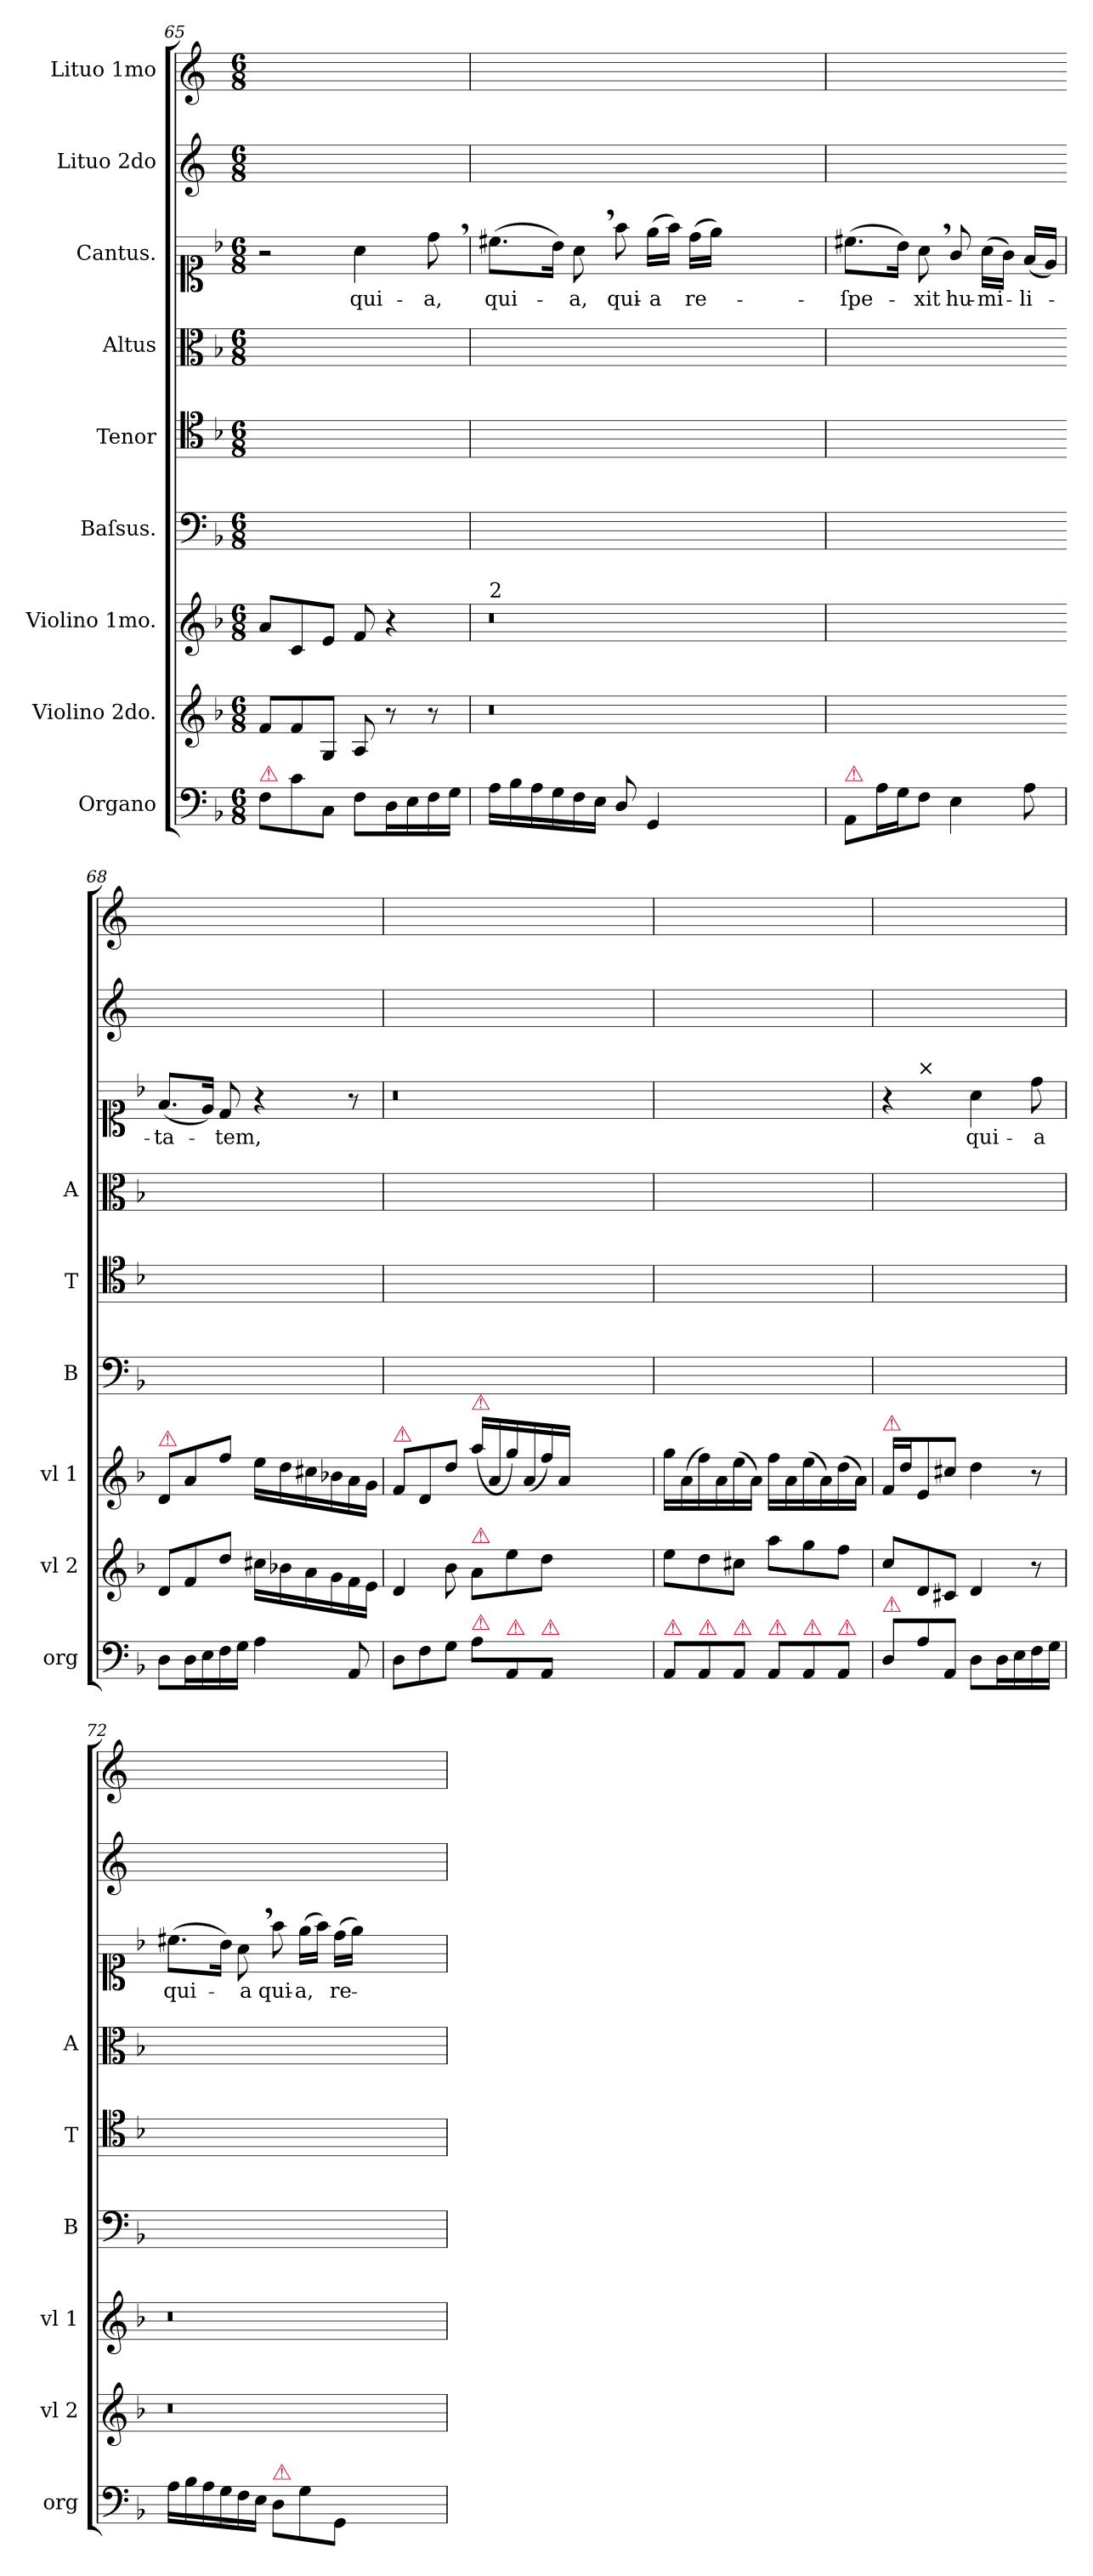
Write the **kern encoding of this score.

**kern	**kern	**kern	**kern	**kern	**kern	**kern	**text	**kern	**kern
*part9	*part8	*part7	*part6	*part5	*part4	*part3	*part3	*part2	*part1
*staff9	*staff8	*staff7	*staff6	*staff5	*staff4	*staff3	*staff3	*staff2	*staff1
*I"Organo	*I"Violino 2do.	*I"Violino 1mo.	*I"Baſsus.	*I"Tenor	*I"Altus	*I"Cantus.	*	*I"Lituo 2do	*I"Lituo 1mo
*I'org	*I'vl 2	*I'vl 1	*I'B	*I'T	*I'A	*	*	*	*
*clefF4	*clefG2	*clefG2	*clefF4	*clefC4	*clefC3	*clefC1	*	*clefG2	*clefG2
*	*	*	*	*	*	*	*	*ITrd-3c-5	*ITrd-3c-5
*k[b-]	*k[b-]	*k[b-]	*k[b-]	*k[b-]	*k[b-]	*k[b-]	*	*k[b-]	*k[b-]
*M6/8	*M6/8	*M6/8	*M6/8	*M6/8	*M6/8	*M6/8	*	*M6/8	*M6/8
=65	=65	=65	=65	=65	=65	=65	=65	=65	=65
!LO:TX:a:color=crimson:t=⚠	!	!	!	!	!	!	!	!	!
!	!	!	!	!	!	!LO:N:vis=2	!	!	!
8F\L	8f/L	8a/L	2.ryy	2.ryy	2.ryy	4r	.	2.ryy	2.ryy
8c\	8f/	8c/	.	.	.	.	.	.	.
8C/J	8G/J	8e/J	.	.	.	8ryy	.	.	.
8F\L	8A/	8f/	.	.	.	4a\	qui-	.	.
16D\L	8r	4r	.	.	.	.	.	.	.
16E\	.	.	.	.	.	.	.	.	.
16F\	8r	.	.	.	.	8dd,\	-a,	.	.
16G\JJ	.	.	.	.	.	.	.	.	.
=66	=66	=66	=66	=66	=66	=66	=66	=66	=66
!	!	!LO:TX:a:t=2	!	!	!	!	!	!	!
!	!LO:N:vis=0	!LO:N:vis=0	!	!	!	!	!	!	!
16A\LL	1.r	1.r	2.ryy	2.ryy	2.ryy	(>8.cc#X\L	qui-	2.ryy	2.ryy
16B-\	.	.	.	.	.	.	.	.	.
16A\	.	.	.	.	.	.	.	.	.
16G\	.	.	.	.	.	16b-\Jk)	.	.	.
16F\	.	.	.	.	.	8a,\	-a,	.	.
16E\JJ	.	.	.	.	.	.	.	.	.
!	!	!	!	!	!	!	!LO:LY:i	!	!
8D/	.	.	.	.	.	8ff\	qui-	.	.
!	!	!	!	!	!	!	!LO:LY:i	!	!
4GG/	.	.	.	.	.	(>16ee\LL	-a	.	.
.	.	.	.	.	.	16ff\JJ)	.	.	.
.	.	.	.	.	.	(>16dd\LL	re-	.	.
.	.	.	.	.	.	16ee\JJ)	.	.	.
2.ryy	.	.	2.ryy	2.ryy	2.ryy	2.ryy	.	2.ryy	2.ryy
=67	=67	=67	=67	=67	=67	=67	=67	=67	=67
!LO:TX:a:color=crimson:t=⚠	!	!	!	!	!	!	!	!	!
8AA/L	2.ryy	2.ryy	2.ryy	2.ryy	2.ryy	(>8.cc#X\L	-ſpe-	2.ryy	2.ryy
16A\L	.	.	.	.	.	.	.	.	.
16G\J	.	.	.	.	.	16b-\Jk)	.	.	.
8F\J	.	.	.	.	.	8a,\	-xit	.	.
4E\	.	.	.	.	.	8g/	hu-	.	.
.	.	.	.	.	.	(>16a\LL	-mi-	.	.
.	.	.	.	.	.	16g\JJ)	.	.	.
8A\	.	.	.	.	.	(<16f/LL	-li-	.	.
.	.	.	.	.	.	16e/JJ)	.	.	.
=68	=68-	=68	=68	=68	=68	=68	=68	=68	=68
!	!	!LO:TX:a:color=crimson:t=⚠	!	!	!	!	!	!	!
8D\L	8d/L	8d/L	2.ryy	2.ryy	2.ryy	(<8.f/L	-ta-	2.ryy	2.ryy
16D\L	8f/	8a/	.	.	.	.	.	.	.
16E\	.	.	.	.	.	16e/Jk)	.	.	.
16F\	8dd/J	8ff\J	.	.	.	8d/	-tem,	.	.
16G\JJ	.	.	.	.	.	.	.	.	.
4A\	16cc#X\LL	16ee\LL	.	.	.	4r	.	.	.
.	16b-X\	16dd\	.	.	.	.	.	.	.
.	16a\	16cc#X\	.	.	.	.	.	.	.
.	16g\	16b-X\	.	.	.	.	.	.	.
8AA/	16f\	16a\	.	.	.	8r	.	.	.
.	16e\JJ	16g\JJ	.	.	.	.	.	.	.
=69	=69	=69	=69	=69	=69	=69	=69	=69	=69
!	!	!LO:TX:a:color=crimson:t=⚠	!	!	!	!	!	!	!
!	!	!	!	!	!	!LO:N:vis=0	!	!	!
8D\L	4d/	8f/L	2.ryy	2.ryy	2.ryy	1.r	.	2.ryy	2.ryy
8F\	.	8d/	.	.	.	.	.	.	.
8G\J	8b-\	8dd\J	.	.	.	.	.	.	.
!	!	!LO:TX:a:color=crimson:t=⚠	!	!	!	!	!	!	!
!	!LO:TX:a:color=crimson:t=⚠	!	!	!	!	!	!	!	!
!LO:TX:a:color=crimson:t=⚠	!	!	!	!	!	!	!	!	!
8A\L	8a/L	(>16aa/LL	.	.	.	.	.	.	.
.	.	16a\	.	.	.	.	.	.	.
!LO:TX:a:color=crimson:t=⚠	!	!	!	!	!	!	!	!	!
8AA/	8ee\	16gg\)	.	.	.	.	.	.	.
.	.	(>16a/	.	.	.	.	.	.	.
!LO:TX:a:color=crimson:t=⚠	!	!	!	!	!	!	!	!	!
8AA/J	8dd\J	16ff\)	.	.	.	.	.	.	.
.	.	16a/JJ	.	.	.	.	.	.	.
2.ryy	2.ryy	2.ryy	2.ryy	2.ryy	2.ryy	.	.	2.ryy	2.ryy
=70	=70	=70	=70	=70	=70	=70	=70	=70	=70
!LO:TX:a:color=crimson:t=⚠	!	!	!	!	!	!	!	!	!
8AA/L	8ee\L	16gg\LL	2.ryy	2.ryy	2.ryy	2.ryy	.	2.ryy	2.ryy
.	.	(>16a\	.	.	.	.	.	.	.
!LO:TX:a:color=crimson:t=⚠	!	!	!	!	!	!	!	!	!
8AA/	8dd\	16ff\)	.	.	.	.	.	.	.
.	.	16a\	.	.	.	.	.	.	.
!LO:TX:a:color=crimson:t=⚠	!	!	!	!	!	!	!	!	!
8AA/J	8cc#X\J	(>16ee\	.	.	.	.	.	.	.
.	.	16a\JJ)	.	.	.	.	.	.	.
!LO:TX:a:color=crimson:t=⚠	!	!	!	!	!	!	!	!	!
8AA/L	8aa\L	16ff\LL	.	.	.	.	.	.	.
.	.	16a\	.	.	.	.	.	.	.
!LO:TX:a:color=crimson:t=⚠	!	!	!	!	!	!	!	!	!
8AA/	8gg\	(>16ee\	.	.	.	.	.	.	.
.	.	16a\)	.	.	.	.	.	.	.
!LO:TX:a:color=crimson:t=⚠	!	!	!	!	!	!	!	!	!
8AA/J	8ff\J	(>16dd\	.	.	.	.	.	.	.
.	.	16a\JJ)	.	.	.	.	.	.	.
=71	=71	=71	=71	=71	=71	=71	=71	=71	=71
!	!	!LO:TX:a:color=crimson:t=⚠	!	!	!	!	!	!	!
!LO:TX:a:color=crimson:t=⚠	!	!	!	!	!	!	!	!	!
!	!	!	!	!	!	!LO:N:vis=2	!	!	!
*	*	*	*	*	*	*^	*	*	*
8D/L	8cc/L	16f/LL	2.ryy	2.ryy	2.ryy	4r	8ryy	.	2.ryy	2.ryy
.	.	16dd\J	.	.	.	.	.	.	.	.
!	!	!	!	!	!	!	!LO:TX:a:t=×	!	!	!
8A\	8d/	8e/	.	.	.	.	2ryy	.	.	.
8AA/J	8c#X/J	8cc#X\J	.	.	.	8ryy	.	.	.	.
8D\L	4d/	4dd\	.	.	.	4a\	.	qui-	.	.
16D\L	.	.	.	.	.	.	.	.	.	.
16E\	.	.	.	.	.	.	.	.	.	.
16F\	8r	8r	.	.	.	8dd\	8ryy	-a	.	.
16G\JJ	.	.	.	.	.	.	.	.	.	.
=72	=72	=72	=72	=72	=72	=72	=72	=72	=72	=72
!	!LO:N:vis=0	!LO:N:vis=0	!	!	!	!	!	!LO:LY:i	!	!
*	*	*	*	*	*	*v	*v	*	*	*
16A\LL	1.r	1.r	2.ryy	2.ryy	2.ryy	(>8.cc#X\L	qui-	2.ryy	2.ryy
16B-\	.	.	.	.	.	.	.	.	.
16A\	.	.	.	.	.	.	.	.	.
16G\	.	.	.	.	.	16b-\Jk)	.	.	.
!	!	!	!	!	!	!	!LO:LY:i	!	!
16F\	.	.	.	.	.	8a,\	-a	.	.
16E\JJ	.	.	.	.	.	.	.	.	.
!LO:TX:a:color=crimson:t=⚠	!	!	!	!	!	!	!	!	!
8D\L	.	.	.	.	.	8ff\	qui-	.	.
8G\	.	.	.	.	.	(>16ee\LL	-a,	.	.
.	.	.	.	.	.	16ff\JJ)	.	.	.
8GG/J	.	.	.	.	.	(>16dd\LL	re-	.	.
.	.	.	.	.	.	16ee\JJ)	.	.	.
2.ryy	.	.	2.ryy	2.ryy	2.ryy	2.ryy	.	2.ryy	2.ryy
=	=	=	=	=	=	=	=	=	=
*-	*-	*-	*-	*-	*-	*-	*-	*-	*-
